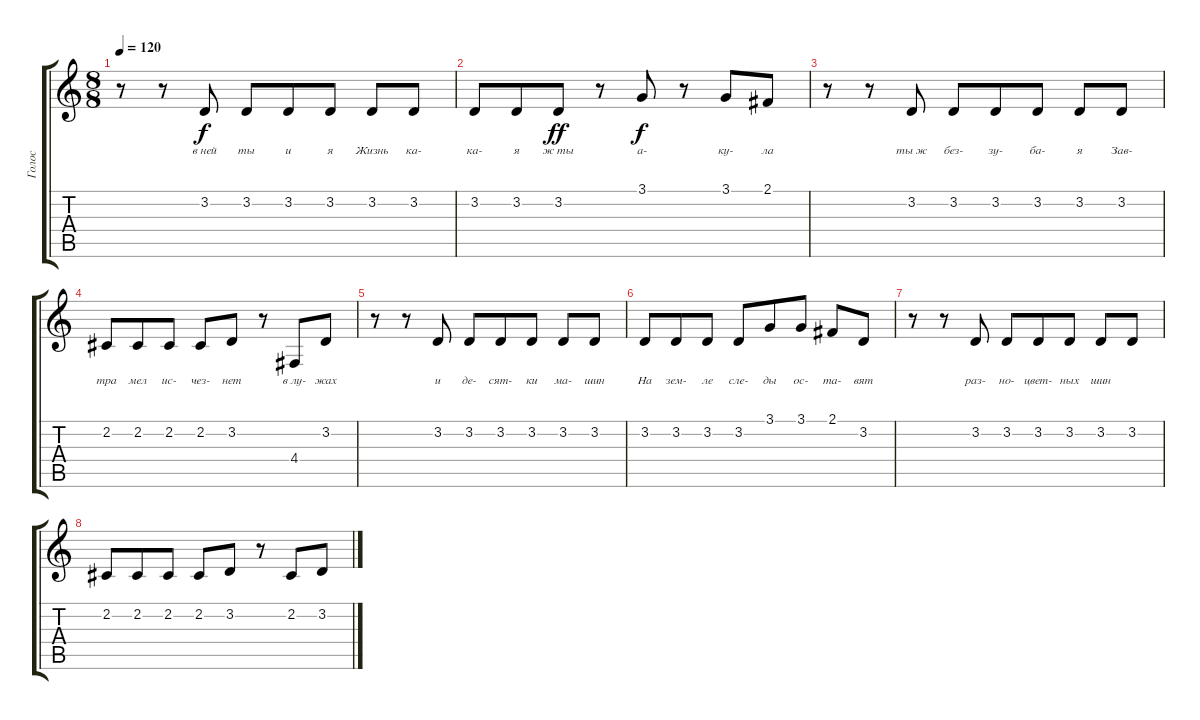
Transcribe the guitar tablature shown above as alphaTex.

\track ("Голос" "Голос") {instrument choiraahs}
\staff {score tabs}
\tuning (E4 B3 G3 D3 A2 E2) {hide}
\ts (8 8)
\tempo 120
\clef g2
\ks c
r.8{dy f} r.8 3.2.8{lyrics (0 "в ней") lyrics (1 "") lyrics (2 "") lyrics (3 "") lyrics (4 "")} 3.2.8{lyrics (0 "ты") lyrics (1 "") lyrics (2 "") lyrics (3 "") lyrics (4 "")} 3.2.8{lyrics (0 "и") lyrics (1 "") lyrics (2 "") lyrics (3 "") lyrics (4 "")} 3.2.8{lyrics (0 "я") lyrics (1 "") lyrics (2 "") lyrics (3 "") lyrics (4 "")} 3.2.8{lyrics (0 "Жизнь") lyrics (1 "") lyrics (2 "") lyrics (3 "") lyrics (4 "")} 3.2.8{lyrics (0 "ка-") lyrics (1 "") lyrics (2 "") lyrics (3 "") lyrics (4 "")} |
3.2.8{lyrics (0 "ка-") lyrics (1 "") lyrics (2 "") lyrics (3 "") lyrics (4 "")} 3.2.8{lyrics (0 "я") lyrics (1 "") lyrics (2 "") lyrics (3 "") lyrics (4 "")} 3.2.8{lyrics (0 "ж ты") lyrics (1 "") lyrics (2 "") lyrics (3 "") lyrics (4 "") dy ff} r.8 3.1.8{lyrics (0 "а-") lyrics (1 "") lyrics (2 "") lyrics (3 "") lyrics (4 "") dy f} r.8 3.1.8{lyrics (0 "ку-") lyrics (1 "") lyrics (2 "") lyrics (3 "") lyrics (4 "")} 2.1.8{lyrics (0 "ла") lyrics (1 "") lyrics (2 "") lyrics (3 "") lyrics (4 "")} |
r.8 r.8 3.2.8{lyrics (0 "ты ж") lyrics (1 "") lyrics (2 "") lyrics (3 "") lyrics (4 "")} 3.2.8{lyrics (0 "без-") lyrics (1 "") lyrics (2 "") lyrics (3 "") lyrics (4 "")} 3.2.8{lyrics (0 "зу-") lyrics (1 "") lyrics (2 "") lyrics (3 "") lyrics (4 "")} 3.2.8{lyrics (0 "ба-") lyrics (1 "") lyrics (2 "") lyrics (3 "") lyrics (4 "")} 3.2.8{lyrics (0 "я") lyrics (1 "") lyrics (2 "") lyrics (3 "") lyrics (4 "")} 3.2.8{lyrics (0 "Зав-") lyrics (1 "") lyrics (2 "") lyrics (3 "") lyrics (4 "")} |
2.2.8{lyrics (0 "тра") lyrics (1 "") lyrics (2 "") lyrics (3 "") lyrics (4 "")} 2.2.8{lyrics (0 "мел") lyrics (1 "") lyrics (2 "") lyrics (3 "") lyrics (4 "")} 2.2.8{lyrics (0 "ис-") lyrics (1 "") lyrics (2 "") lyrics (3 "") lyrics (4 "")} 2.2.8{lyrics (0 "чез-") lyrics (1 "") lyrics (2 "") lyrics (3 "") lyrics (4 "")} 3.2.8{lyrics (0 "нет") lyrics (1 "") lyrics (2 "") lyrics (3 "") lyrics (4 "")} r.8 4.4.8{lyrics (0 "в лу-") lyrics (1 "") lyrics (2 "") lyrics (3 "") lyrics (4 "")} 3.2.8{lyrics (0 "жах") lyrics (1 "") lyrics (2 "") lyrics (3 "") lyrics (4 "")} |
r.8 r.8 3.2.8{lyrics (0 "и") lyrics (1 "") lyrics (2 "") lyrics (3 "") lyrics (4 "")} 3.2.8{lyrics (0 "де-") lyrics (1 "") lyrics (2 "") lyrics (3 "") lyrics (4 "")} 3.2.8{lyrics (0 "сят-") lyrics (1 "") lyrics (2 "") lyrics (3 "") lyrics (4 "")} 3.2.8{lyrics (0 "ки") lyrics (1 "") lyrics (2 "") lyrics (3 "") lyrics (4 "")} 3.2.8{lyrics (0 "ма-") lyrics (1 "") lyrics (2 "") lyrics (3 "") lyrics (4 "")} 3.2.8{lyrics (0 "шин") lyrics (1 "") lyrics (2 "") lyrics (3 "") lyrics (4 "")} |
3.2.8{lyrics (0 "На") lyrics (1 "") lyrics (2 "") lyrics (3 "") lyrics (4 "")} 3.2.8{lyrics (0 "зем-") lyrics (1 "") lyrics (2 "") lyrics (3 "") lyrics (4 "")} 3.2.8{lyrics (0 "ле") lyrics (1 "") lyrics (2 "") lyrics (3 "") lyrics (4 "")} 3.2.8{lyrics (0 "сле-") lyrics (1 "") lyrics (2 "") lyrics (3 "") lyrics (4 "")} 3.1.8{lyrics (0 "ды") lyrics (1 "") lyrics (2 "") lyrics (3 "") lyrics (4 "")} 3.1.8{lyrics (0 "ос-") lyrics (1 "") lyrics (2 "") lyrics (3 "") lyrics (4 "")} 2.1.8{lyrics (0 "та-") lyrics (1 "") lyrics (2 "") lyrics (3 "") lyrics (4 "")} 3.2.8{lyrics (0 "вят") lyrics (1 "") lyrics (2 "") lyrics (3 "") lyrics (4 "")} |
r.8 r.8 3.2.8{lyrics (0 "раз-") lyrics (1 "") lyrics (2 "") lyrics (3 "") lyrics (4 "")} 3.2.8{lyrics (0 "но-") lyrics (1 "") lyrics (2 "") lyrics (3 "") lyrics (4 "")} 3.2.8{lyrics (0 "цвет-") lyrics (1 "") lyrics (2 "") lyrics (3 "") lyrics (4 "")} 3.2.8{lyrics (0 "ных") lyrics (1 "") lyrics (2 "") lyrics (3 "") lyrics (4 "")} 3.2.8{lyrics (0 "шин") lyrics (1 "") lyrics (2 "") lyrics (3 "") lyrics (4 "")} 3.2.8 |
2.2.8 2.2.8 2.2.8 2.2.8 3.2.8 r.8 2.2.8 3.2.8
